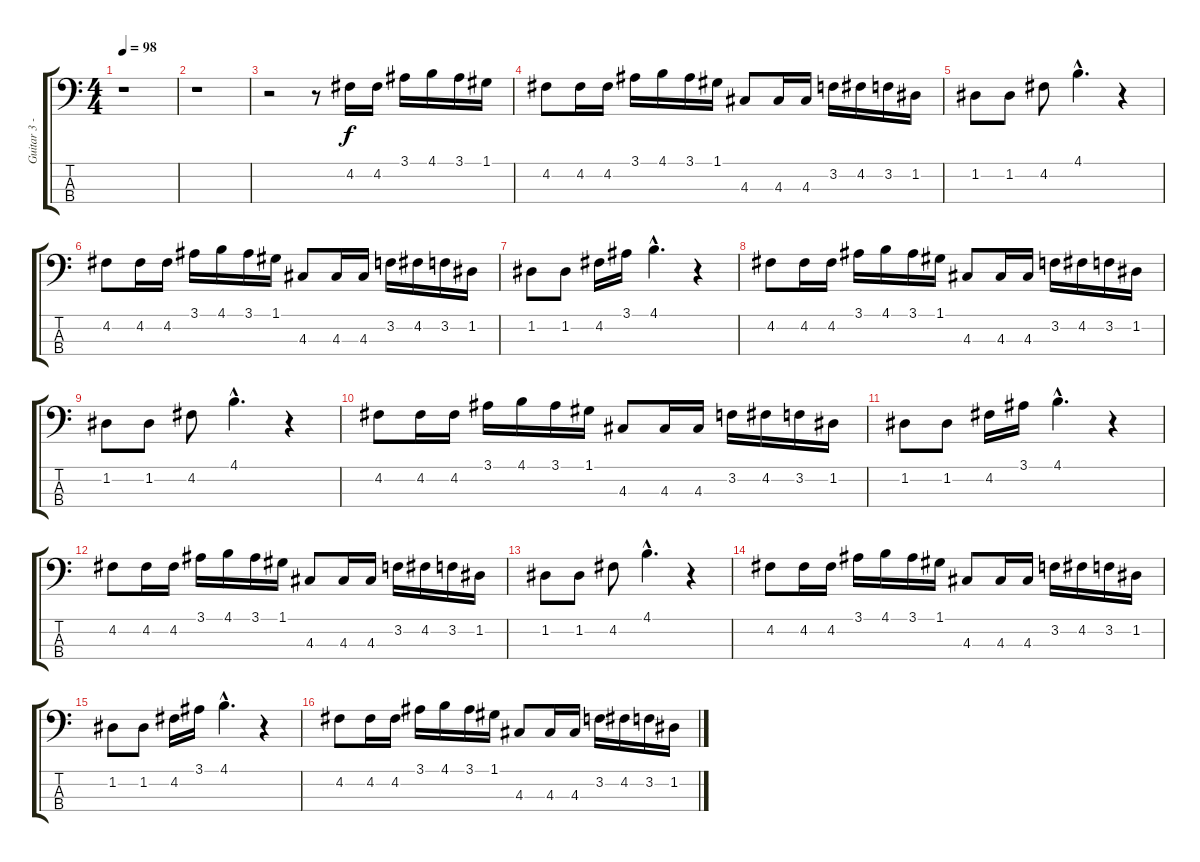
\track ("Guitar 3 - Bass" "Guitar 3 -") {instrument fretlessbass}
\staff {score tabs}
\tuning (G2 D2 A1 E1) {hide}
\ts (4 4)
\tempo 98
\clef f4
\ks c
r.1{dy f instrument fretlessbass} |
r.1 |
r.2 r.8 4.2.16 4.2.16 3.1.16 4.1.16 3.1.16 1.1.16 |
4.2.8 4.2.16 4.2.16 3.1.16 4.1.16 3.1.16 1.1.16 4.3.8 4.3.16 4.3.16 3.2.16 4.2.16 3.2.16 1.2.16 |
1.2.8 1.2.8 4.2.8 4.1{hac}.4{d} r.4 |
4.2.8 4.2.16 4.2.16 3.1.16 4.1.16 3.1.16 1.1.16 4.3.8 4.3.16 4.3.16 3.2.16 4.2.16 3.2.16 1.2.16 |
1.2.8 1.2.8 4.2.16 3.1.16 4.1{hac}.4{d} r.4 |
4.2.8 4.2.16 4.2.16 3.1.16 4.1.16 3.1.16 1.1.16 4.3.8 4.3.16 4.3.16 3.2.16 4.2.16 3.2.16 1.2.16 |
1.2.8 1.2.8 4.2.8 4.1{hac}.4{d} r.4 |
4.2.8 4.2.16 4.2.16 3.1.16 4.1.16 3.1.16 1.1.16 4.3.8 4.3.16 4.3.16 3.2.16 4.2.16 3.2.16 1.2.16 |
1.2.8 1.2.8 4.2.16 3.1.16 4.1{hac}.4{d} r.4 |
4.2.8 4.2.16 4.2.16 3.1.16 4.1.16 3.1.16 1.1.16 4.3.8 4.3.16 4.3.16 3.2.16 4.2.16 3.2.16 1.2.16 |
1.2.8 1.2.8 4.2.8 4.1{hac}.4{d} r.4 |
4.2.8 4.2.16 4.2.16 3.1.16 4.1.16 3.1.16 1.1.16 4.3.8 4.3.16 4.3.16 3.2.16 4.2.16 3.2.16 1.2.16 |
1.2.8 1.2.8 4.2.16 3.1.16 4.1{hac}.4{d} r.4 |
4.2.8 4.2.16 4.2.16 3.1.16 4.1.16 3.1.16 1.1.16 4.3.8 4.3.16 4.3.16 3.2.16 4.2.16 3.2.16 1.2.16
